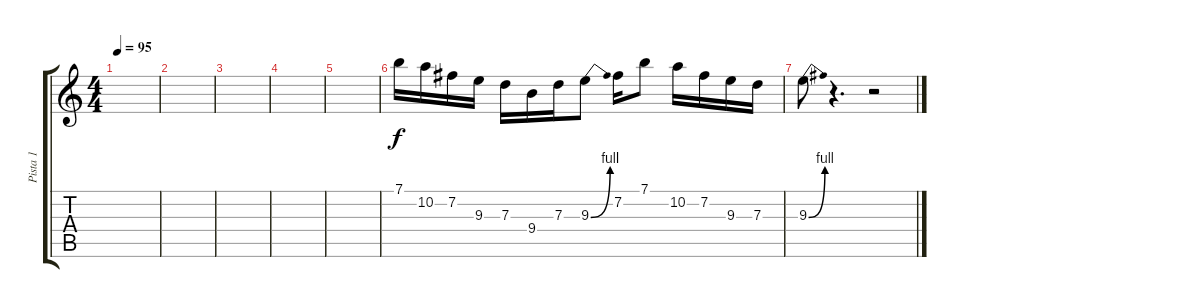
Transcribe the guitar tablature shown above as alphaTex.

\track ("Pista 1" "Pista 1") {instrument overdrivenguitar}
\staff {score tabs}
\tuning (E4 B3 G3 D3 A2 E2) {hide}
\ts (4 4)
\tempo 95
\clef g2
\ks c
|
|
|
|
|
7.1.16 10.2.16 7.2.16 9.3.16 7.3.16 9.4.16 7.3.16 9.3{be (bend 0 0 60 4)}.8 7.2.16 7.1.8 10.2.16 7.2.16 9.3.16 7.3.16 |
9.3{be (bend 0 0 60 4)}.8 r.4{d} r.2
